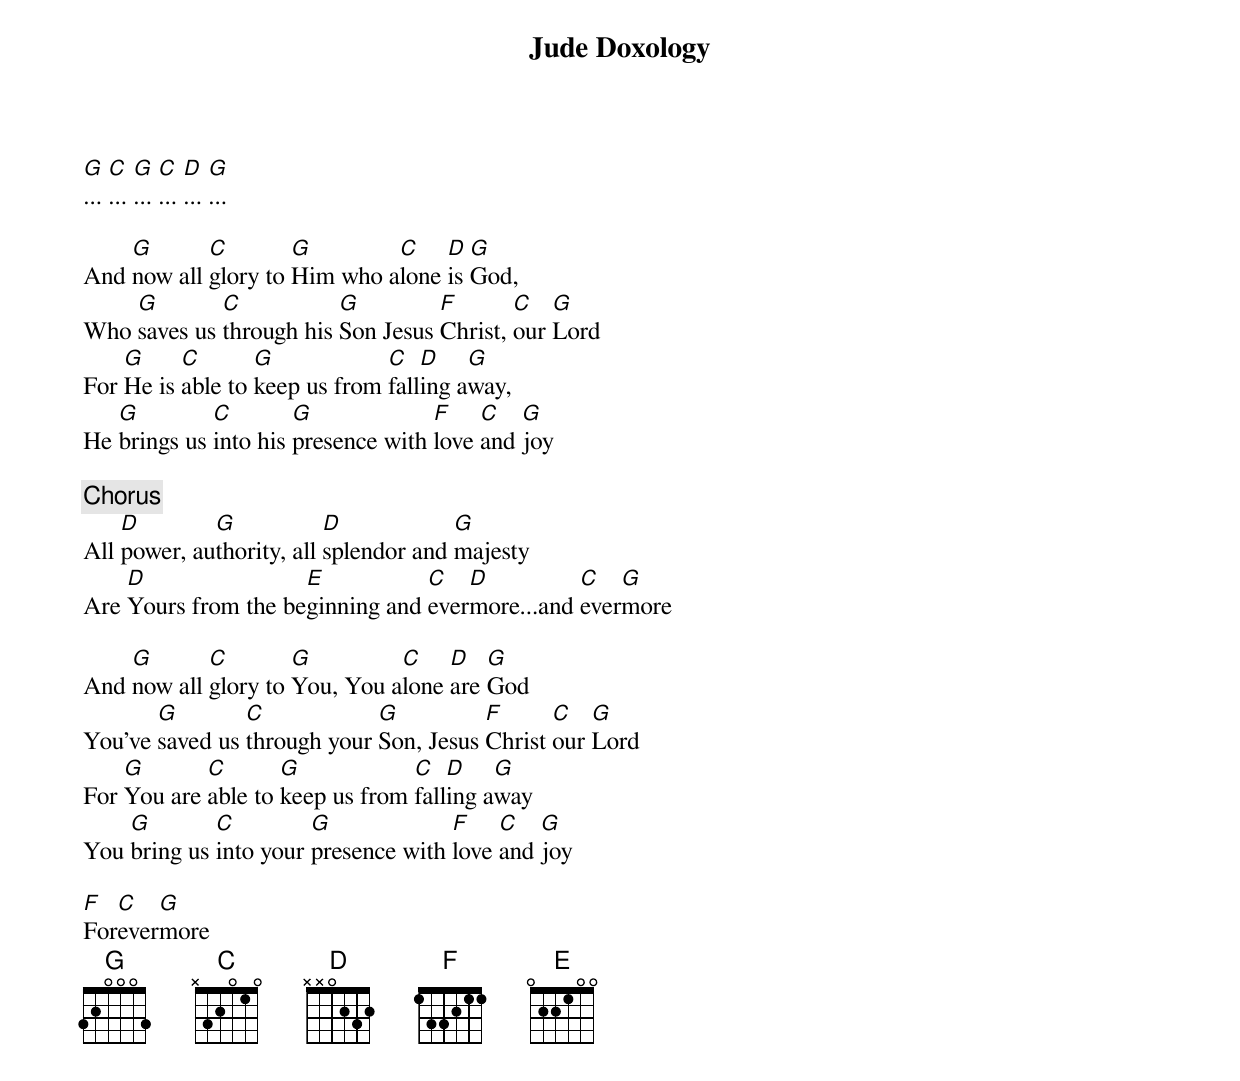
{Title: Jude Doxology}

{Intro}
[G]... [C]... [G]... [C]... [D]... [G]...

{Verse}
And [G]now all [C]glory to [G]Him who a[C]lone [D]is [G]God,
Who [G]saves us [C]through his [G]Son Jesus [F]Christ, [C]our [G]Lord
For [G]He is [C]able to [G]keep us from [C]fall[D]ing a[G]way,
He [G]brings us [C]into his [G]presence with [F]love [C]and [G]joy

{Chorus}
All [D]power, au[G]thority, all [D]splendor and [G]majesty
Are [D]Yours from the be[E]ginning and [C]ever[D]more...and [C]ever[G]more

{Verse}
And [G]now all [C]glory to [G]You, You a[C]lone [D]are [G]God
You've [G]saved us [C]through your [G]Son, Jesus [F]Christ [C]our [G]Lord
For [G]You are [C]able to [G]keep us from [C]fall[D]ing a[G]way
You [G]bring us [C]into your [G]presence with [F]love [C]and [G]joy

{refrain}
[F]For[C]ever[G]more
